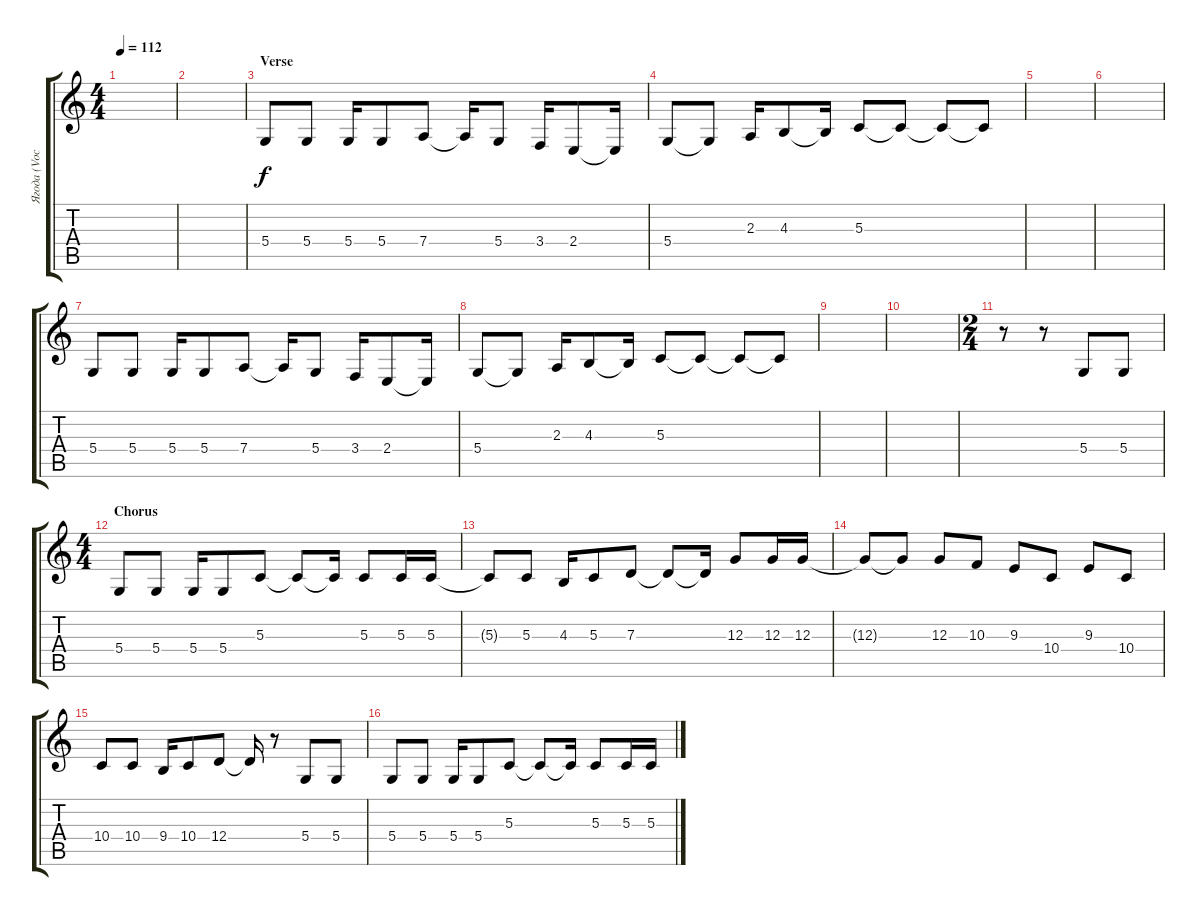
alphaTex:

\track ("Ягода (Vocal 2)" "Ягода (Voc") {instrument lead6voice}
\staff {score tabs}
\tuning (E4 B3 G3 D3 A2 E2) {hide}
\ts (4 4)
\tempo 112
\clef g2
\ks c
|
|
\section ("" "Verse")
5.4.8 5.4.8 5.4.16 5.4.8 7.4.8 7.4{t}.16 5.4.8 3.4.16 2.4.8 2.4{t}.16 |
5.4.8 5.4{t}.8 2.3.16 4.3.8 4.3{t}.16 5.3.8 5.3{t}.8 5.3{t}.8 5.3{t}.8 |
|
|
5.4.8 5.4.8 5.4.16 5.4.8 7.4.8 7.4{t}.16 5.4.8 3.4.16 2.4.8 2.4{t}.16 |
5.4.8 5.4{t}.8 2.3.16 4.3.8 4.3{t}.16 5.3.8 5.3{t}.8 5.3{t}.8 5.3{t}.8 |
|
|
\ts (2 4)
r.8 r.8 5.4.8 5.4.8 |
\ts (4 4)
\section ("" "Chorus")
5.4.8 5.4.8 5.4.16 5.4.8 5.3.8 5.3{t}.8 5.3{t}.16 5.3.8 5.3.16 5.3.16 |
5.3{t}.8 5.3.8 4.3.16 5.3.8 7.3.8 7.3{t}.8 7.3{t}.16 12.3.8 12.3.16 12.3.16 |
12.3{t}.8 12.3{t}.8 12.3.8 10.3.8 9.3.8 10.4.8 9.3.8 10.4.8 |
10.4.8 10.4.8 9.4.16 10.4.8 12.4.8 12.4{t}.16 r.8 5.4.8 5.4.8 |
5.4.8 5.4.8 5.4.16 5.4.8 5.3.8 5.3{t}.8 5.3{t}.16 5.3.8 5.3.16 5.3.16
